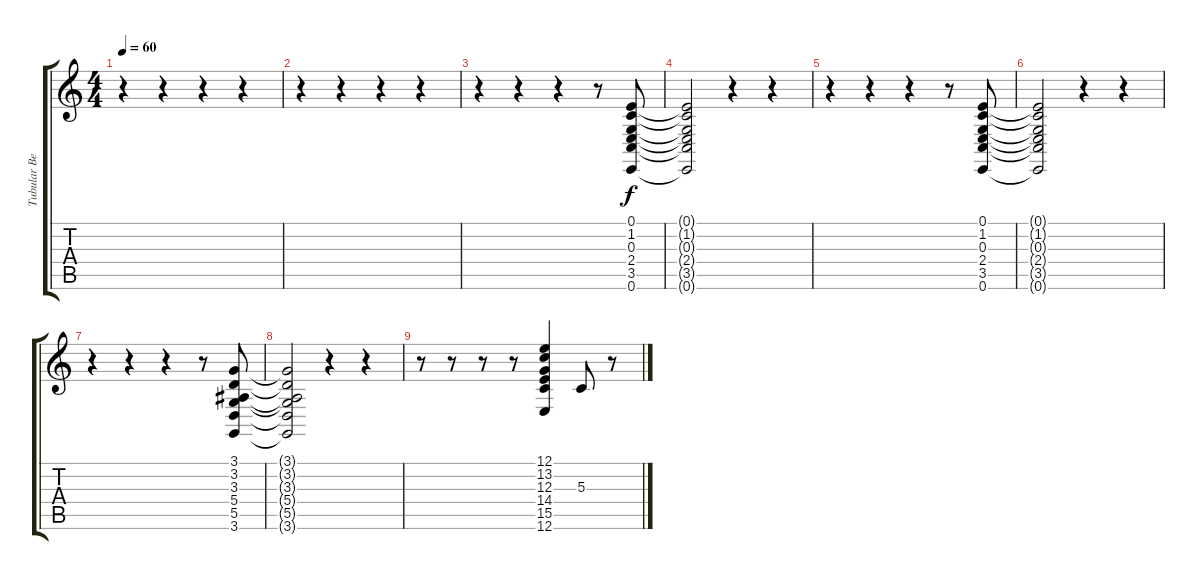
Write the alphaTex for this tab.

\track ("Tubular Bells" "Tubular Be") {instrument electricpiano2}
\staff {score tabs}
\tuning (E4 B3 G3 D3 A2 E2) {hide}
\ts (4 4)
\tempo 60
\clef g2
\ks c
r.4{dy f instrument electricpiano2} r.4 r.4 r.4 |
r.4 r.4 r.4 r.4 |
r.4 r.4 r.4 r.8 (0.1 1.2 0.3 2.4 3.5 0.6).8 |
(0.1{t} 1.2{t} 0.3{t} 2.4{t} 3.5{t} 0.6{t}).2 r.4 r.4 |
r.4 r.4 r.4 r.8 (0.1 1.2 0.3 2.4 3.5 0.6).8 |
(0.1{t} 1.2{t} 0.3{t} 2.4{t} 3.5{t} 0.6{t}).2 r.4 r.4 |
r.4 r.4 r.4 r.8 (3.1 3.2 3.3 5.4 5.5 3.6).8 |
(3.1{t} 3.2{t} 3.3{t} 5.4{t} 5.5{t} 3.6{t}).2 r.4 r.4 |
r.8 r.8 r.8 r.8 (12.1 13.2 12.3 14.4 15.5 12.6).4 5.3.8 r.8
